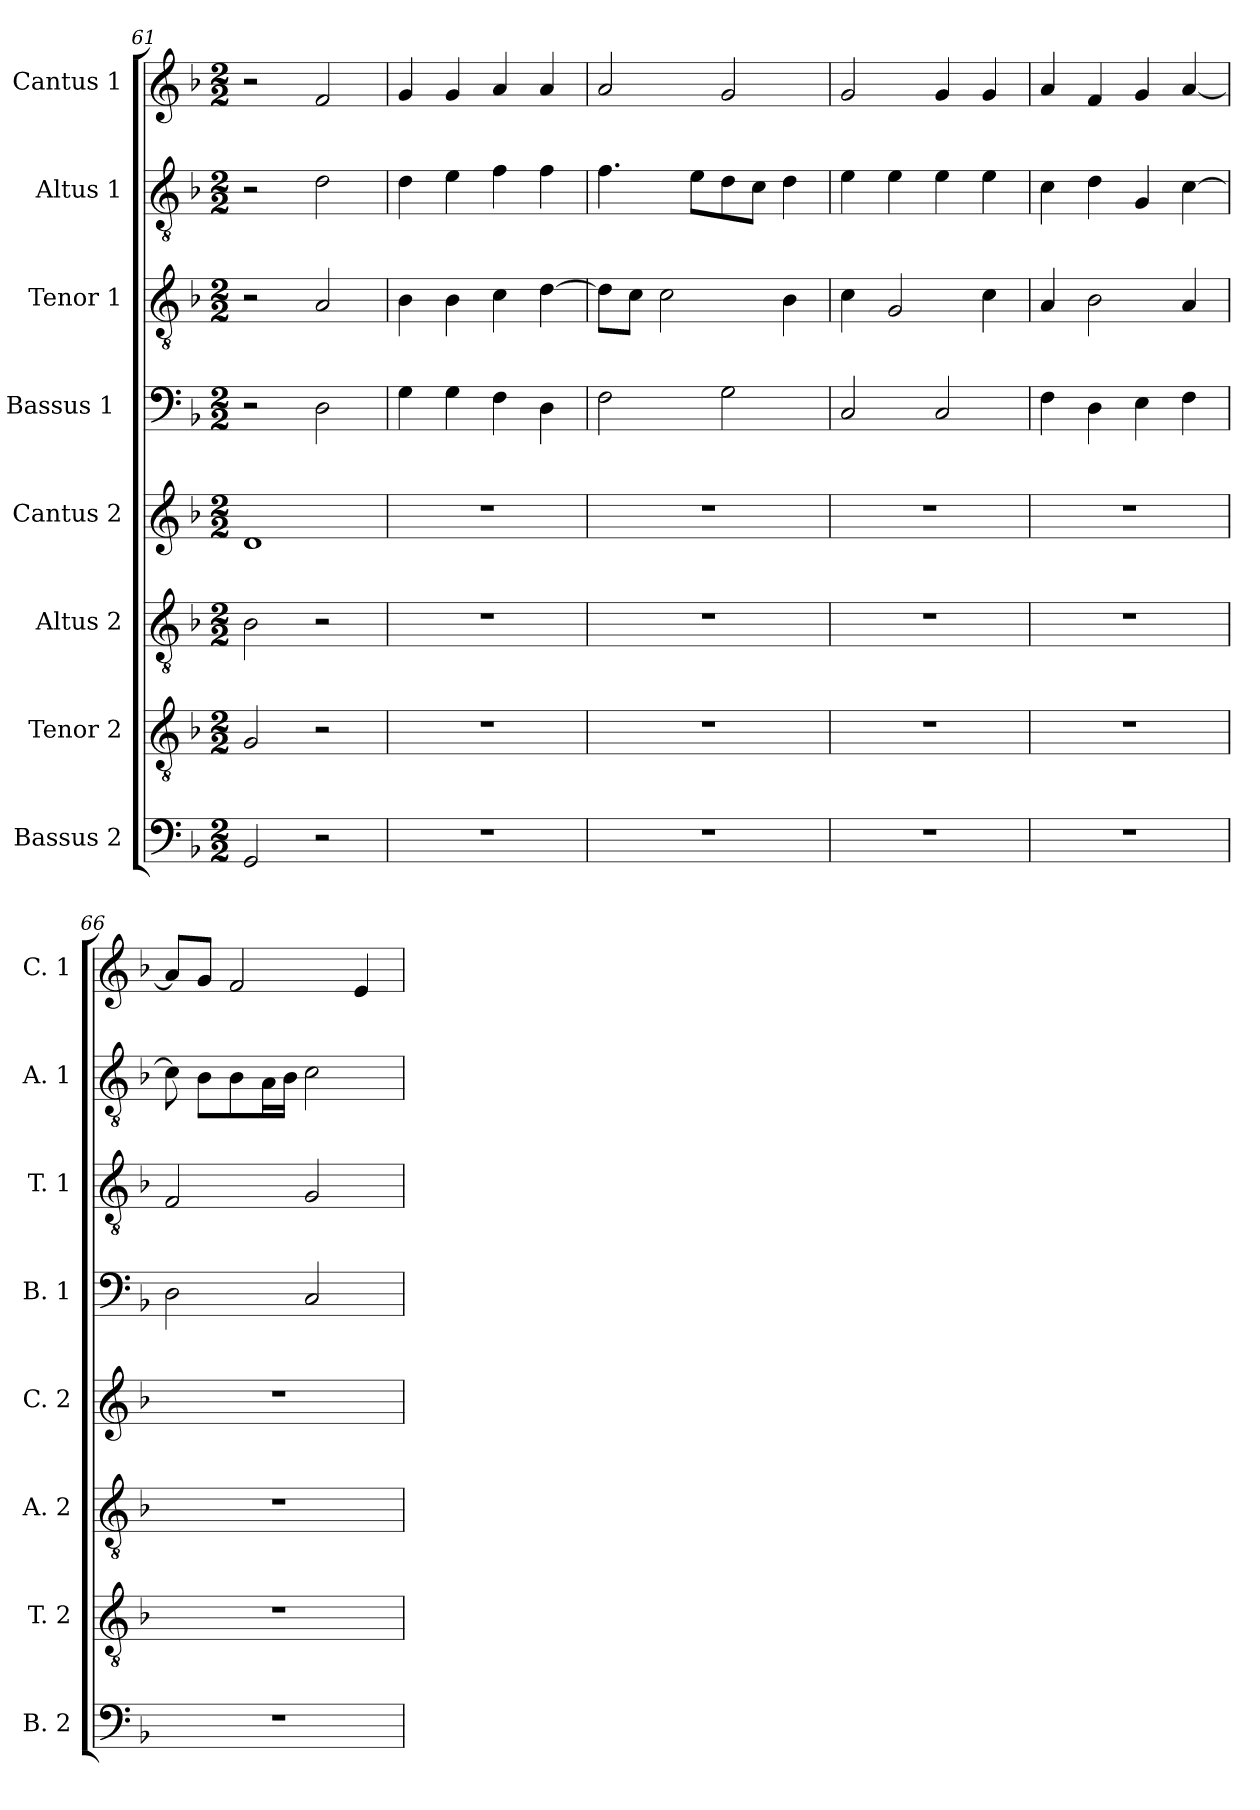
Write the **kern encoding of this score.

**kern	**kern	**kern	**kern	**kern	**kern	**kern	**kern
*part8	*part7	*part6	*part5	*part4	*part3	*part2	*part1
*staff8	*staff7	*staff6	*staff5	*staff4	*staff3	*staff2	*staff1
*I"Bassus 2	*I"Tenor 2	*I"Altus 2	*I"Cantus 2	*I"Bassus 1 	*I"Tenor 1	*I"Altus 1	*I"Cantus 1
*I'B. 2	*I'T. 2	*I'A. 2	*I'C. 2	*I'B. 1	*I'T. 1	*I'A. 1	*I'C. 1
*clefF4	*clefGv2	*clefGv2	*clefG2	*clefF4	*clefGv2	*clefGv2	*clefG2
*k[b-]	*k[b-]	*k[b-]	*k[b-]	*k[b-]	*k[b-]	*k[b-]	*k[b-]
*F:	*F:	*F:	*F:	*F:	*F:	*F:	*F:
*M2/2	*M2/2	*M2/2	*M2/2	*M2/2	*M2/2	*M2/2	*M2/2
=61	=61	=61	=61	=61	=61	=61	=61
2GG/	2G/	2B-\	1d	2r	2r	2r	2r
2r	2r	2r	.	2D\	2A/	2d\	2f/
=62	=62	=62	=62	=62	=62	=62	=62
1r	1r	1r	1r	4G\	4B-\	4d\	4g/
.	.	.	.	4G\	4B-\	4e\	4g/
.	.	.	.	4F\	4c\	4f\	4a/
.	.	.	.	4D\	[4d\	4f\	4a/
=63	=63	=63	=63	=63	=63	=63	=63
1r	1r	1r	1r	2F\	8d\L]	4.f\	2a/
.	.	.	.	.	8c\J	.	.
.	.	.	.	.	2c\	.	.
.	.	.	.	.	.	8e\L	.
.	.	.	.	2G\	.	8d\	2g/
.	.	.	.	.	.	8c\J	.
.	.	.	.	.	4B-\	4d\	.
=64	=64	=64	=64	=64	=64	=64	=64
1r	1r	1r	1r	2C/	4c\	4e\	2g/
.	.	.	.	.	2G/	4e\	.
.	.	.	.	2C/	.	4e\	4g/
.	.	.	.	.	4c\	4e\	4g/
=65	=65	=65	=65	=65	=65	=65	=65
1r	1r	1r	1r	4F\	4A/	4c\	4a/
.	.	.	.	4D\	2B-\	4d\	4f/
.	.	.	.	4E\	.	4G/	4g/
.	.	.	.	4F\	4A/	[4c\	[4a/
=66	=66	=66	=66	=66	=66	=66	=66
1r	1r	1r	1r	2D\	2F/	8c\]	8a/L]
.	.	.	.	.	.	8B-\L	8g/J
.	.	.	.	.	.	8B-\	2f/
.	.	.	.	.	.	16A\L	.
.	.	.	.	.	.	16B-\JJ	.
.	.	.	.	2C/	2G/	2c\	.
.	.	.	.	.	.	.	4e/
=	=	=	=	=	=	=	=
*-	*-	*-	*-	*-	*-	*-	*-
